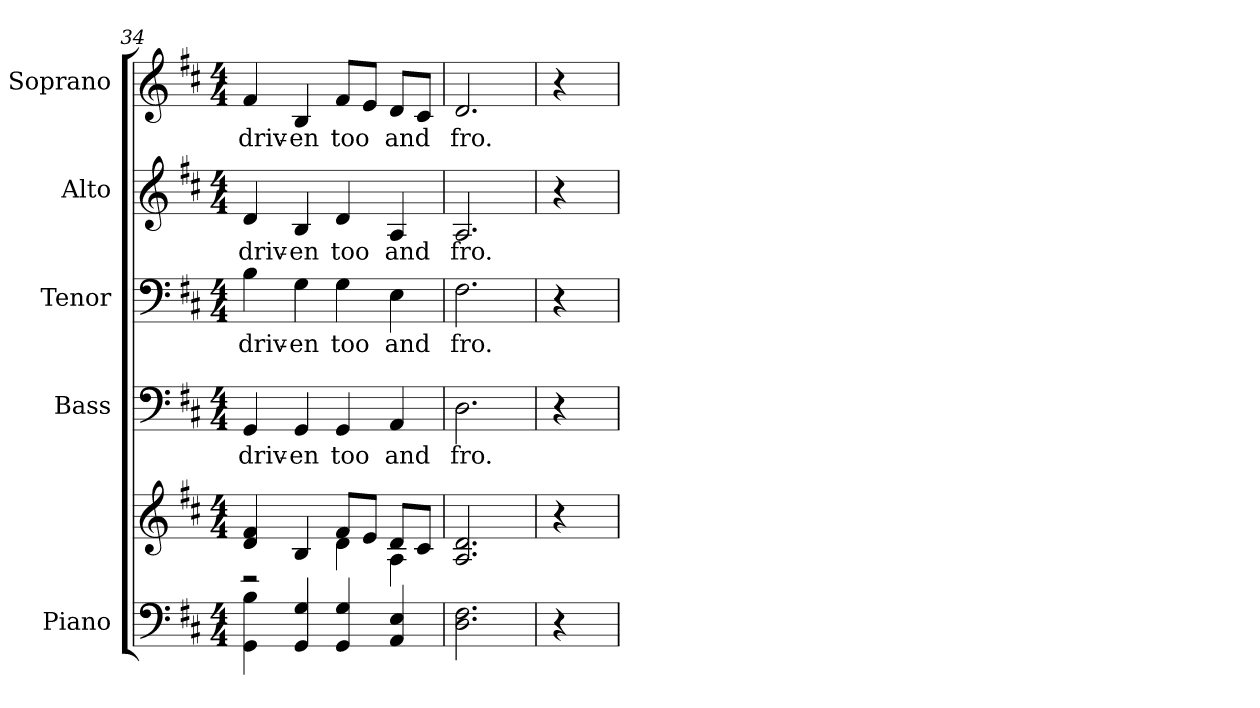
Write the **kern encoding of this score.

**kern	**kern	**kern	**text	**kern	**text	**kern	**text	**kern	**text
*part5	*part5	*part4	*part4	*part3	*part3	*part2	*part2	*part1	*part1
*staff6	*staff5	*staff4	*staff4	*staff3	*staff3	*staff2	*staff2	*staff1	*staff1
*I"Piano	*	*I"Bass	*	*I"Tenor	*	*I"Alto	*	*I"Soprano	*
*I'Pno.	*	*I'B.	*	*	*	*I'A.	*	*I'S.	*
*clefF4	*clefG2	*clefF4	*	*clefF4	*	*clefG2	*	*clefG2	*
*k[f#c#]	*k[f#c#]	*k[f#c#]	*	*k[f#c#]	*	*k[f#c#]	*	*k[f#c#]	*
*D:	*D:	*D:	*	*D:	*	*D:	*	*D:	*
*M4/4	*M4/4	*M4/4	*	*M4/4	*	*M4/4	*	*M4/4	*
=34	=34	=34	=34	=34	=34	=34	=34	=34	=34
*	*^	*	*	*	*	*	*	*	*
!	!	!	!	!LO:LY:b:color=#000000	!	!	!	!	!	!
!	!	!	!	!	!	!LO:LY:b:color=#000000	!	!	!	!
!	!	!	!	!	!	!	!	!LO:LY:b:color=#000000	!	!
!	!	!	!	!	!	!	!	!	!	!LO:LY:b:color=#000000
4GGi\ 4Bi	4di/ 4f#i	2r	4GGi/	driv-	4Bi\	driv-	4di/	driv-	4f#i/	driv-
!	!	!	!	!LO:LY:b:color=#000000	!	!	!	!	!	!
!	!	!	!	!	!	!LO:LY:b:color=#000000	!	!	!	!
!	!	!	!	!	!	!	!	!LO:LY:b:color=#000000	!	!
!	!	!	!	!	!	!	!	!	!	!LO:LY:b:color=#000000
4GGi/ 4Gi	4Bi/	.	4GGi/	-en	4Gi\	-en	4Bi/	-en	4Bi/	-en
!	!	!	!	!LO:LY:b:color=#000000	!	!	!	!	!	!
!	!	!	!	!	!	!LO:LY:b:color=#000000	!	!	!	!
!	!	!	!	!	!	!	!	!LO:LY:b:color=#000000	!	!
!	!	!	!	!	!	!	!	!	!	!LO:LY:b:color=#000000
4GGi/ 4Gi	8f#i/L	4di\	4GGi/	too	4Gi\	too	4di/	too	8f#i/L	too
.	8ei/J	.	.	.	.	.	.	.	8ei/J	.
!	!	!	!	!LO:LY:b:color=#000000	!	!	!	!	!	!
!	!	!	!	!	!	!LO:LY:b:color=#000000	!	!	!	!
!	!	!	!	!	!	!	!	!LO:LY:b:color=#000000	!	!
!	!	!	!	!	!	!	!	!	!	!LO:LY:b:color=#000000
4AAi/ 4Ei	8di/L	4Ai\	4AAi/	and	4Ei\	and	4Ai/	and	8di/L	and
.	8c#i/J	.	.	.	.	.	.	.	8c#i/J	.
*	*v	*v	*	*	*	*	*	*	*	*
!!LO:PB:g=z
=35	=35	=35	=35	=35	=35	=35	=35	=35	=35
!	!	!	!LO:LY:b:color=#000000	!	!	!	!	!	!
!	!	!	!	!	!LO:LY:b:color=#000000	!	!	!	!
!	!	!	!	!	!	!	!LO:LY:b:color=#000000	!	!
!	!	!	!	!	!	!	!	!	!LO:LY:b:color=#000000
2.Di\ 2.F#i	2.Ai/ 2.di	2.Di\	fro.	2.F#i\	fro.	2.Ai/	fro.	2.di/	fro.
=36	=36	=36	=36	=36	=36	=36	=36	=36	=36
4r	4r	4r	.	4r	.	4r	.	4r	.
=	=	=	=	=	=	=	=	=	=
*-	*-	*-	*-	*-	*-	*-	*-	*-	*-
